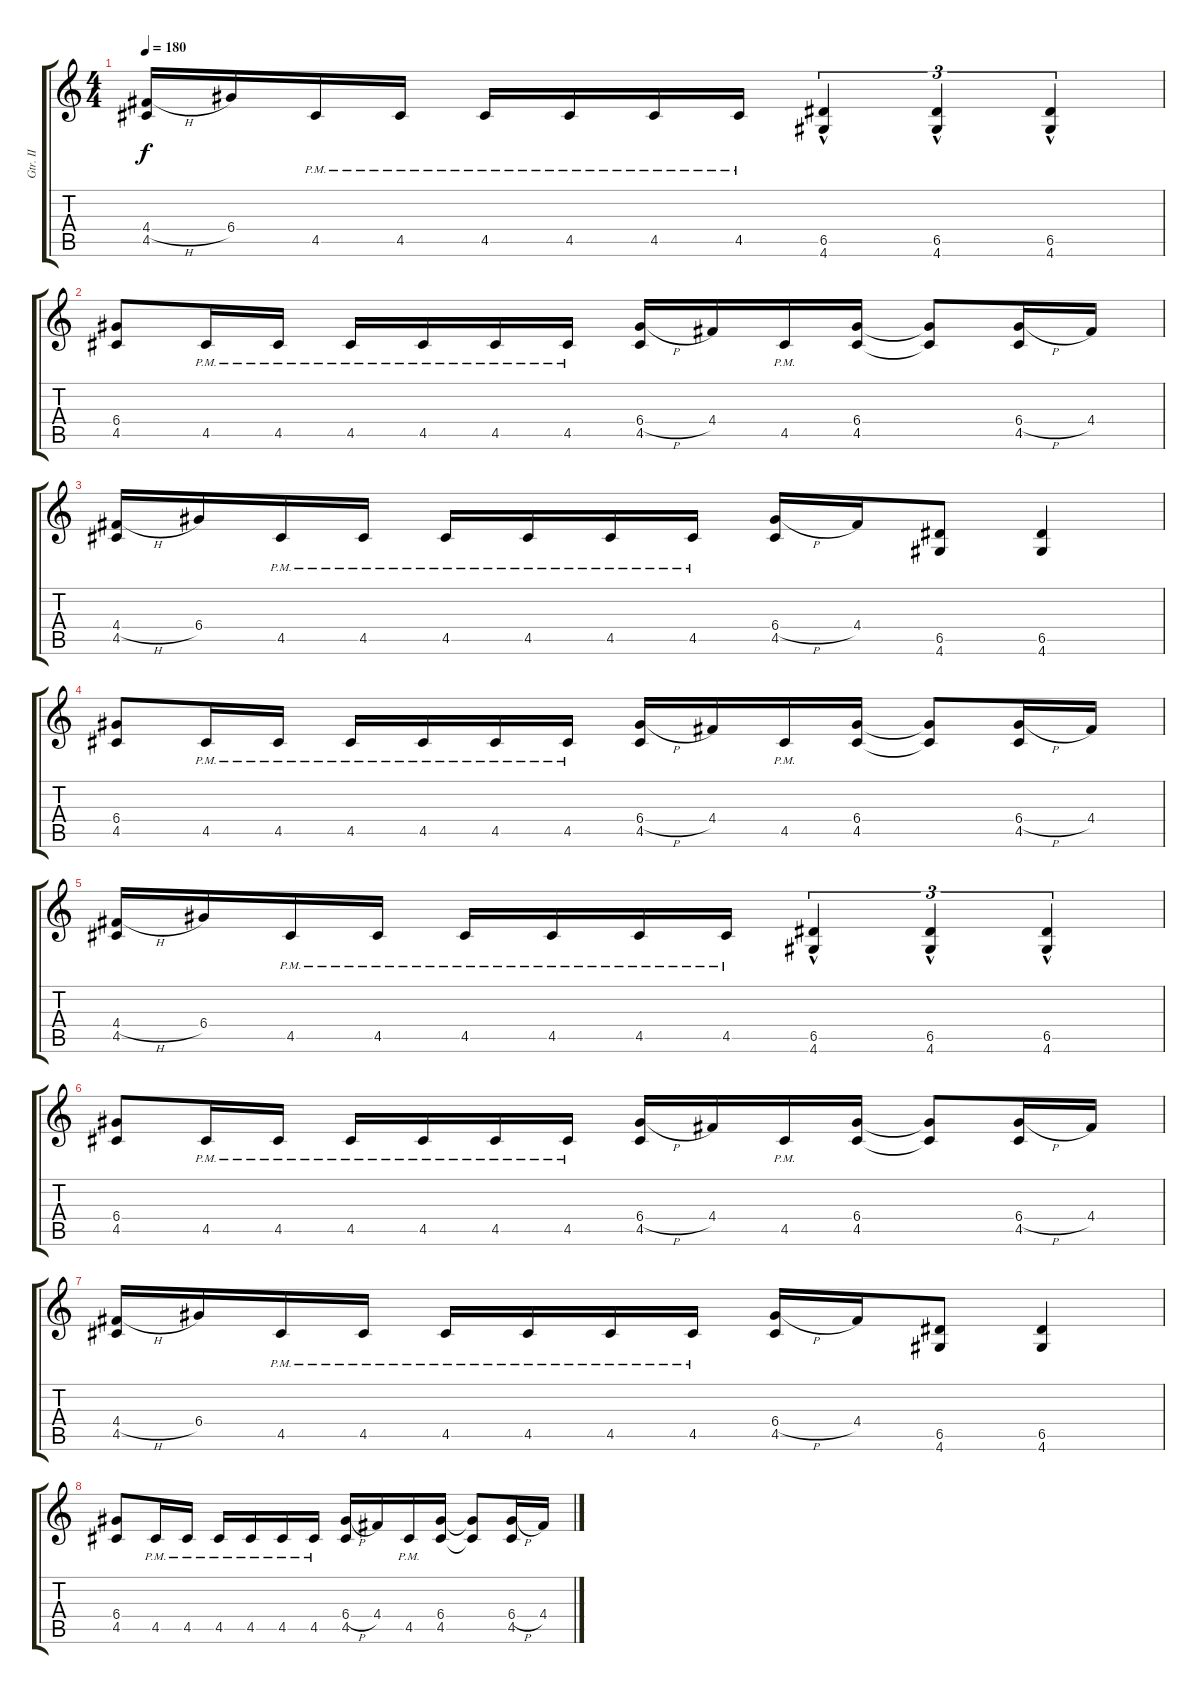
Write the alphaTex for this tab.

\track ("Gtr. II" "Gtr. II") {instrument distortionguitar}
\staff {score tabs}
\tuning (E4 B3 G3 D3 A2 E2) {hide}
\ts (4 4)
\tempo 180
\clef g2
\ks c
(4.4{h} 4.5).16{dy f} 6.4.16 4.5{pm}.16 4.5{pm}.16 4.5{pm}.16 4.5{pm}.16 4.5{pm}.16 4.5{pm}.16 (6.5 4.6{hac}).4{tu (3 2)} (6.5 4.6{hac}).4{tu (3 2)} (6.5 4.6{hac}).4{tu (3 2)} |
(6.4 4.5).8 4.5{pm}.16 4.5{pm}.16 4.5{pm}.16 4.5{pm}.16 4.5{pm}.16 4.5{pm}.16 (6.4{h} 4.5).16 4.4.16 4.5{pm}.16 (6.4 4.5).16 (6.4{t} 4.5{t}).8 (6.4{h} 4.5).16 4.4.16 |
(4.4{h} 4.5).16 6.4.16 4.5{pm}.16 4.5{pm}.16 4.5{pm}.16 4.5{pm}.16 4.5{pm}.16 4.5{pm}.16 (6.4{h} 4.5).16 4.4.16 (6.5 4.6).8 (6.5 4.6).4 |
(6.4 4.5).8 4.5{pm}.16 4.5{pm}.16 4.5{pm}.16 4.5{pm}.16 4.5{pm}.16 4.5{pm}.16 (6.4{h} 4.5).16 4.4.16 4.5{pm}.16 (6.4 4.5).16 (6.4{t} 4.5{t}).8 (6.4{h} 4.5).16 4.4.16 |
(4.4{h} 4.5).16 6.4.16 4.5{pm}.16 4.5{pm}.16 4.5{pm}.16 4.5{pm}.16 4.5{pm}.16 4.5{pm}.16 (6.5 4.6{hac}).4{tu (3 2)} (6.5 4.6{hac}).4{tu (3 2)} (6.5 4.6{hac}).4{tu (3 2)} |
(6.4 4.5).8 4.5{pm}.16 4.5{pm}.16 4.5{pm}.16 4.5{pm}.16 4.5{pm}.16 4.5{pm}.16 (6.4{h} 4.5).16 4.4.16 4.5{pm}.16 (6.4 4.5).16 (6.4{t} 4.5{t}).8 (6.4{h} 4.5).16 4.4.16 |
(4.4{h} 4.5).16 6.4.16 4.5{pm}.16 4.5{pm}.16 4.5{pm}.16 4.5{pm}.16 4.5{pm}.16 4.5{pm}.16 (6.4{h} 4.5).16 4.4.16 (6.5 4.6).8 (6.5 4.6).4 |
(6.4 4.5).8 4.5{pm}.16 4.5{pm}.16 4.5{pm}.16 4.5{pm}.16 4.5{pm}.16 4.5{pm}.16 (6.4{h} 4.5).16 4.4.16 4.5{pm}.16 (6.4 4.5).16 (6.4{t} 4.5{t}).8 (6.4{h} 4.5).16 4.4.16
